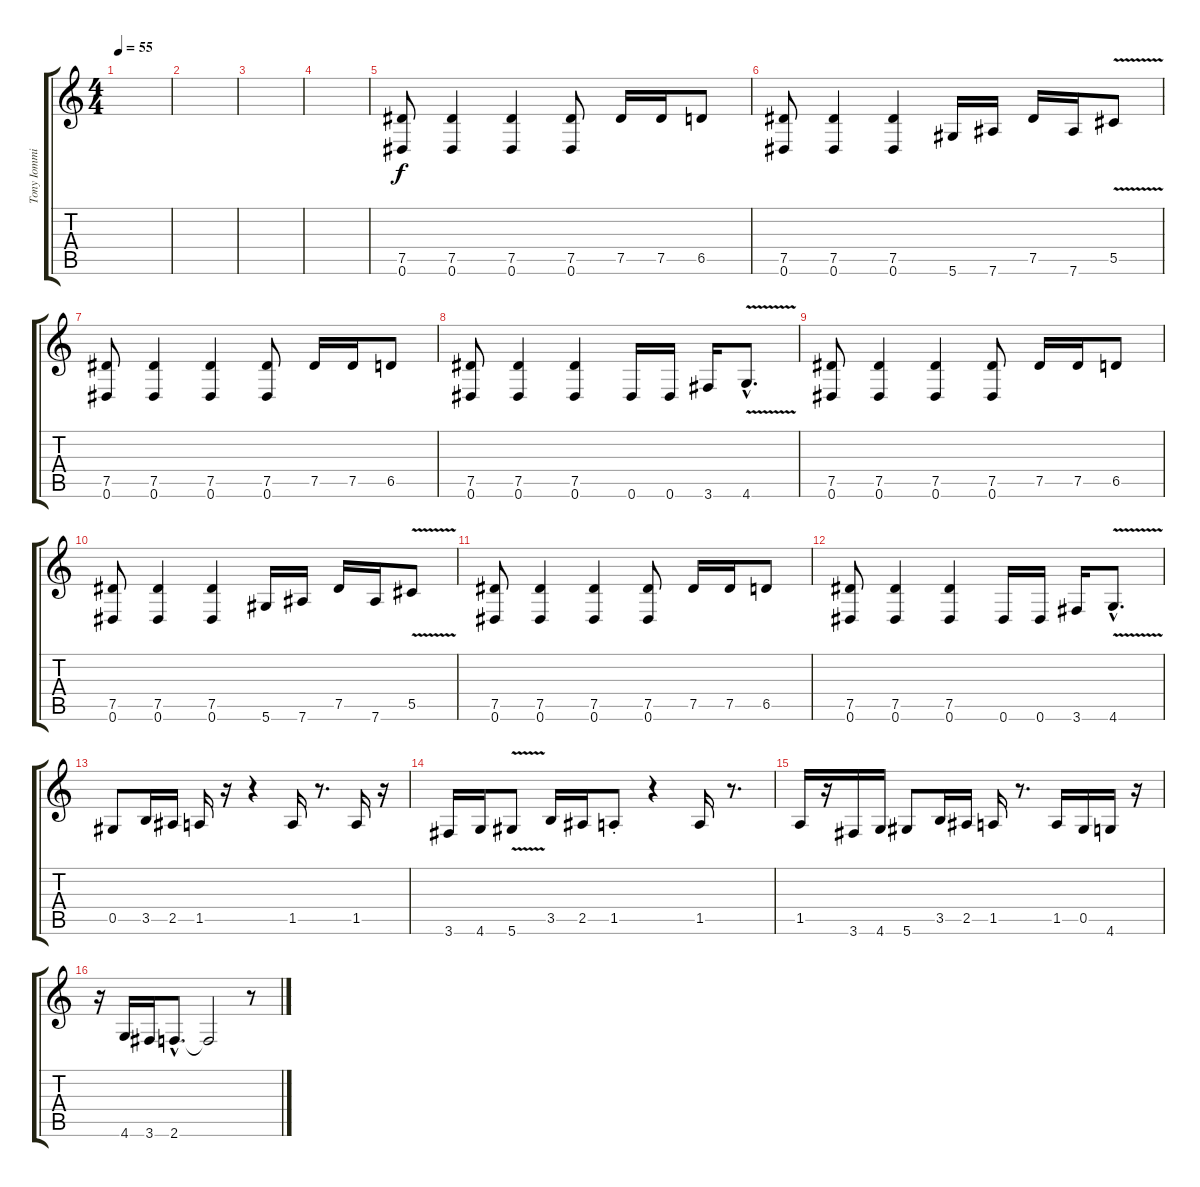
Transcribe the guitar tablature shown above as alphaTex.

\track ("Tony Iommi" "Tony Iommi") {instrument distortionguitar}
\staff {score tabs}
\tuning (Eb4 Bb3 Gb3 Db3 Ab2 Eb2) {hide}
\ts (4 4)
\tempo 55
\clef g2
\ks c
|
|
|
|
(7.5 0.6).8 (7.5 0.6).4 (7.5 0.6).4 (7.5 0.6).8 7.5.16 7.5.16 6.5.8 |
(7.5 0.6).8 (7.5 0.6).4 (7.5 0.6).4 5.6.16 7.6.16 7.5.16 7.6.16 5.5{v}.8 |
(7.5 0.6).8 (7.5 0.6).4 (7.5 0.6).4 (7.5 0.6).8 7.5.16 7.5.16 6.5.8 |
(7.5 0.6).8 (7.5 0.6).4 (7.5 0.6).4 0.6.16 0.6.16 3.6.16 4.6{v hac}.8{d} |
(7.5 0.6).8 (7.5 0.6).4 (7.5 0.6).4 (7.5 0.6).8 7.5.16 7.5.16 6.5.8 |
(7.5 0.6).8 (7.5 0.6).4 (7.5 0.6).4 5.6.16 7.6.16 7.5.16 7.6.16 5.5{v}.8 |
(7.5 0.6).8 (7.5 0.6).4 (7.5 0.6).4 (7.5 0.6).8 7.5.16 7.5.16 6.5.8 |
(7.5 0.6).8 (7.5 0.6).4 (7.5 0.6).4 0.6.16 0.6.16 3.6.16 4.6{v hac}.8{d} |
0.5.8 3.5.16 2.5.16 1.5.16 r.16 r.4 1.5.16 r.8{d} 1.5.16 r.16 |
3.6.16 4.6.16 5.6{v}.8 3.5.16 2.5.16 1.5{st}.8 r.4 1.5.16 r.8{d} |
1.5.16 r.16 3.6.16 4.6.16 5.6.8 3.5.16 2.5.16 1.5.16 r.8{d} 1.5.16 0.5.16 4.6.16 r.16 |
r.16 4.6.16 3.6.16 2.6{hac}.8{d} 2.6{t}.2 r.8
